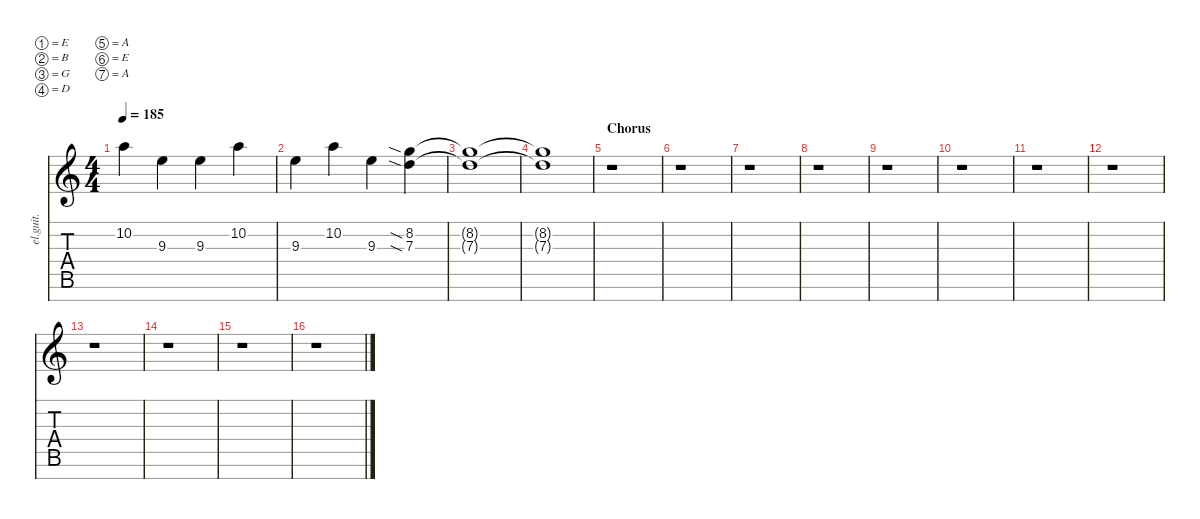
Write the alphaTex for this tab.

\defaultSystemsLayout 4
\hideDynamics
\bracketExtendMode nobrackets
\track ("Clean Guitar - Zoli" "el.guit.") {instrument electricguitarclean}
\staff {score tabs}
\tuning (E4 B3 G3 D3 A2 E2 A1)
\ts (4 4)
\tempo 185
\clef g2
\ks c
10.2.4{dy mf} 9.3.4 9.3.4 10.2.4 |
9.3.4 10.2.4 9.3.4 (8.2{sia} 7.3{sia}).4 |
(8.2{t} 7.3{t}).1 |
(7.3{t} 8.2{t}).1 |
\section ("" "Chorus")
r.1 |
r.1 |
r.1 |
r.1 |
r.1 |
r.1 |
r.1 |
r.1 |
r.1 |
r.1 |
r.1 |
r.1
